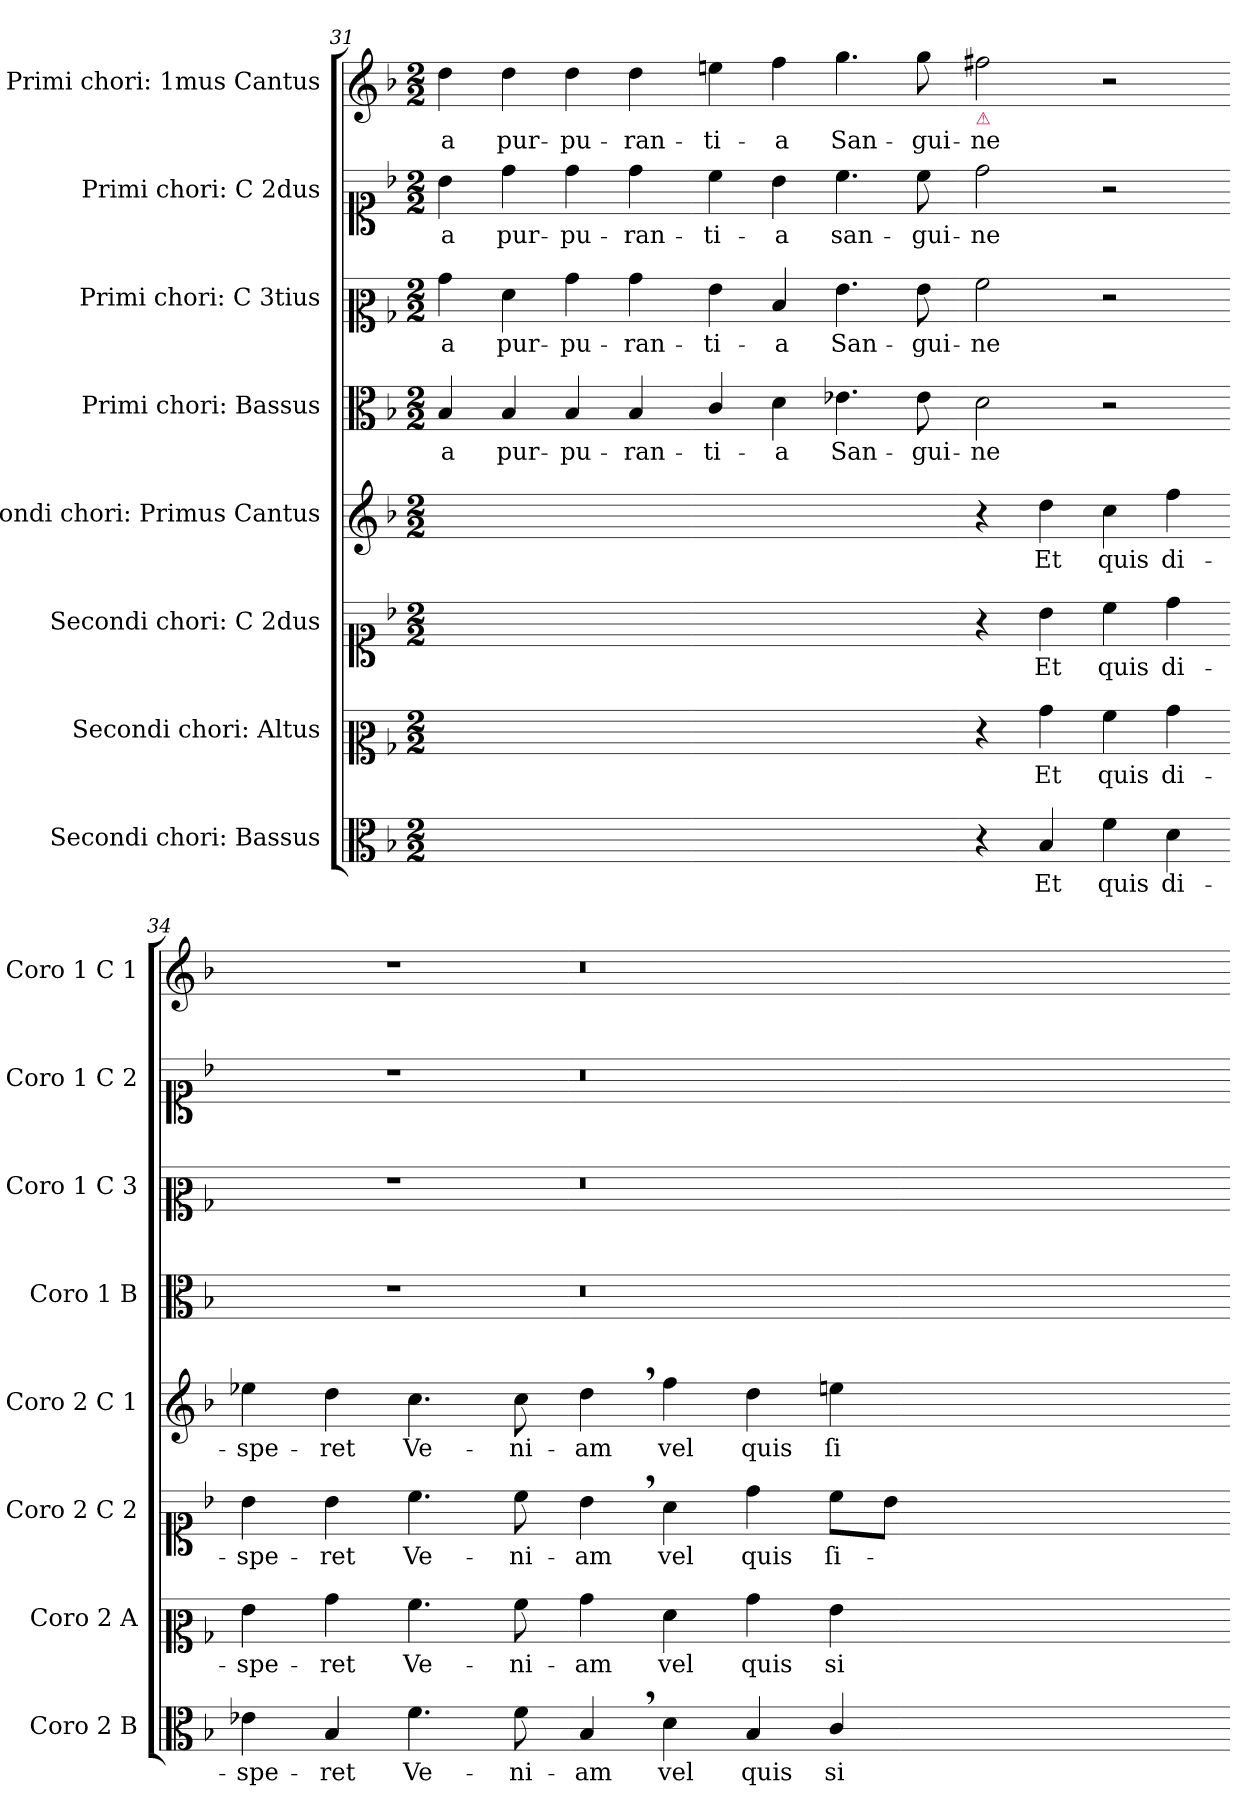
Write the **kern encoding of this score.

**kern	**text	**kern	**text	**kern	**text	**kern	**text	**kern	**text	**kern	**text	**kern	**text	**kern	**text
*part8	*part8	*part7	*part7	*part6	*part6	*part5	*part5	*part4	*part4	*part3	*part3	*part2	*part2	*part1	*part1
*staff8	*staff8	*staff7	*staff7	*staff6	*staff6	*staff5	*staff5	*staff4	*staff4	*staff3	*staff3	*staff2	*staff2	*staff1	*staff1
*I"Secondi chori: Bassus	*	*I"Secondi chori: Altus	*	*I"Secondi chori: C 2dus	*	*I"Secondi chori: Primus Cantus	*	*I"Primi chori: Bassus	*	*I"Primi chori: C 3tius	*	*I"Primi chori: C 2dus	*	*I"Primi chori: 1mus Cantus	*
*I'Coro 2 B	*	*I'Coro 2 A	*	*I'Coro 2 C 2	*	*I'Coro 2 C 1	*	*I'Coro 1 B	*	*I'Coro 1 C 3	*	*I'Coro 1 C 2	*	*I'Coro 1 C 1	*
*clefC3	*	*clefC2	*	*clefC1	*	*clefG2	*	*clefC3	*	*clefC2	*	*clefC1	*	*clefG2	*
*k[b-]	*	*k[b-]	*	*k[b-]	*	*k[b-]	*	*k[b-]	*	*k[b-]	*	*k[b-]	*	*k[b-]	*
*M2/2	*	*M2/2	*	*M2/2	*	*M2/2	*	*M2/2	*	*M2/2	*	*M2/2	*	*M2/2	*
=31	=31	=31	=31	=31	=31	=31	=31	=31	=31	=31	=31	=31	=31	=31	=31
1ryy	.	1ryy	.	1ryy	.	1ryy	.	4B-/	-a	4b-\	-a	4b-\	-a	4dd\	-a
.	.	.	.	.	.	.	.	4B-/	pur-	4f\	pur-	4dd\	pur-	4dd\	pur-
.	.	.	.	.	.	.	.	4B-/	-pu-	4b-\	-pu-	4dd\	-pu-	4dd\	-pu-
.	.	.	.	.	.	.	.	4B-/	-ran-	4b-\	-ran-	4dd\	-ran-	4dd\	-ran-
=32-	=32-	=32-	=32-	=32-	=32-	=32-	=32-	=32-	=32-	=32-	=32-	=32-	=32-	=32-	=32-
1ryy	.	1ryy	.	1ryy	.	1ryy	.	4c/	-ti-	4g\	-ti-	4cc\	-ti-	4een\	-ti-
.	.	.	.	.	.	.	.	4d\	-a	4d/	-a	4b-\	-a	4ff\	-a
.	.	.	.	.	.	.	.	4.e-X\	San-	4.g\	San-	4.cc\	san-	4.gg\	San-
.	.	.	.	.	.	.	.	8e-\	-gui-	8g\	-gui-	8cc\	-gui-	8gg\	-gui-
=33-	=33-	=33-	=33-	=33-	=33-	=33-	=33-	=33-	=33-	=33-	=33-	=33-	=33-	=33-	=33-
!	!	!	!	!	!	!	!	!	!	!	!	!	!	!LO:TX:b:color=crimson:t=⚠	!
4r	.	4r	.	4r	.	4r	.	2d\	-ne	2a\	-ne	2dd\	-ne	2ff#X\	-ne
4B-/	Et	4b-\	Et	4b-\	Et	4dd\	Et	.	.	.	.	.	.	.	.
4f\	quis	4a\	quis	4cc\	quis	4cc\	quis	2r	.	2r	.	2r	.	2r	.
4d\	di-	4b-\	di-	4dd\	di-	4ff\	di-	.	.	.	.	.	.	.	.
=34-	=34-	=34-	=34-	=34-	=34-	=34-	=34-	=34-	=34-	=34-	=34-	=34-	=34-	=34-	=34-
4e-X\	-spe-	4g\	-spe-	4b-\	-spe-	4ee-X\	-spe-	1r	.	1r	.	1r	.	1r	.
4B-/	-ret	4b-\	-ret	4b-\	-ret	4dd\	-ret	.	.	.	.	.	.	.	.
4.f\	Ve-	4.a\	Ve-	4.cc\	Ve-	4.cc\	Ve-	.	.	.	.	.	.	.	.
8f\	-ni-	8a\	-ni-	8cc\	-ni-	8cc\	-ni-	.	.	.	.	.	.	.	.
=35-	=35-	=35-	=35-	=35-	=35-	=35-	=35-	=35-	=35-	=35-	=35-	=35-	=35-	=35-	=35-
4B-,</	-am	4b-\	-am	4b-,<\	-am	4dd,<\	-am	0.r	.	0.r	.	0.r	.	0.r	.
4d\	vel	4f\	vel	4a\	vel	4ff\	vel	.	.	.	.	.	.	.	.
4B-/	quis	4b-\	quis	4dd\	quis	4dd\	quis	.	.	.	.	.	.	.	.
4c/	si-	4g\	si-	8cc\L	ſi-	4een\	ſi-	.	.	.	.	.	.	.	.
.	.	.	.	8b-\J	.	.	.	.	.	.	.	.	.	.	.
0ryy	.	0ryy	.	0ryy	.	0ryy	.	.	.	.	.	.	.	.	.
=-	=-	=-	=-	=-	=-	=-	=-	=-	=-	=-	=-	=-	=-	=-	=-
*-	*-	*-	*-	*-	*-	*-	*-	*-	*-	*-	*-	*-	*-	*-	*-
